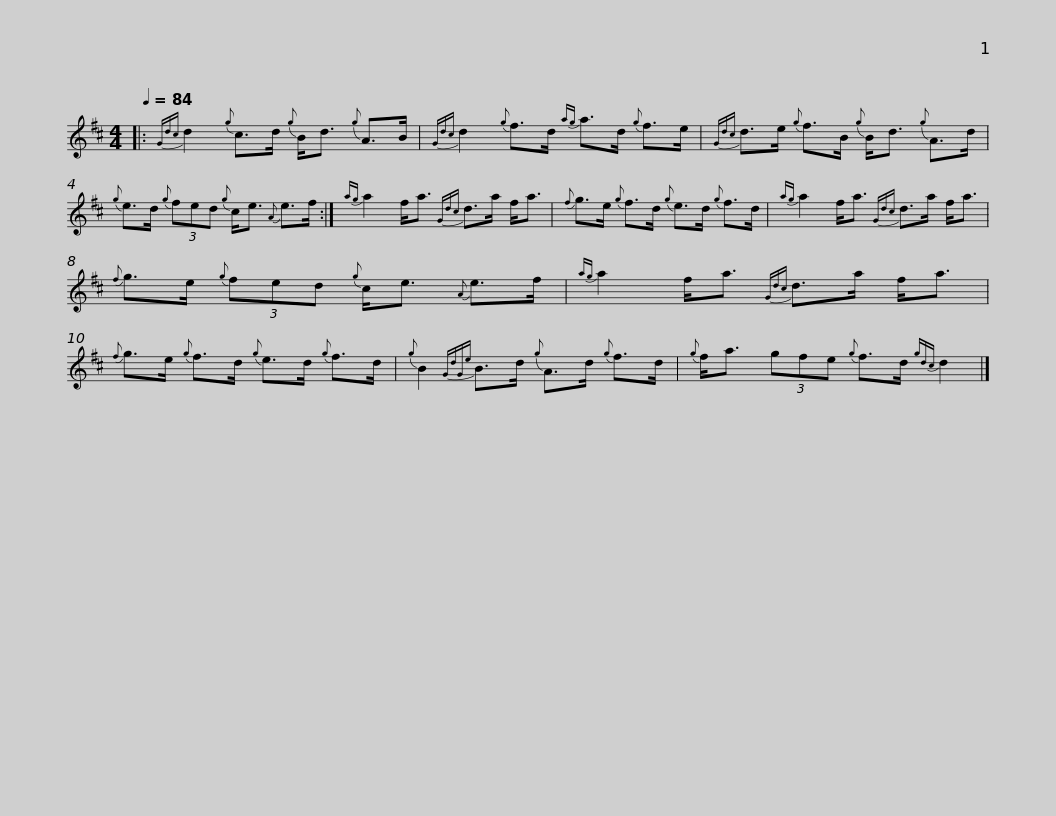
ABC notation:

X:1
L:1/8
Q:1/4=84
M:4/4
I:linebreak $
K:none
V:1 treble transpose=-2
V:1
[K:D]|:{Gdc} d2{g} c>d{g} B<d{g} A>B |{Gdc} d2{g} f>d{ag} a>d{g} f>e |{Gdc} d>e{g} f>B{g} B<d{g} A>d |{g} e>d{g} (3fed{g} c<e{A} e>f :|${ag} a2 f<a{Gdc} d>a f<a | %5
{f} g>e{g} f>d{g} e>d{g} f>d |{ag} a2 f<a{Gdc} d>a f<a |{f} g>e{g} (3fed{g} c<e{A} e>f |${ag} a2 f<a{Gdc} d>a f<a |{f} g>e{g} f>d{g} e>d{g} f>d | %10
{g} B2{GdGe} B>d{g} A>d{g} f>d |{g} f<a (3gfe{g} f>d{gdc} d2 |] %12
